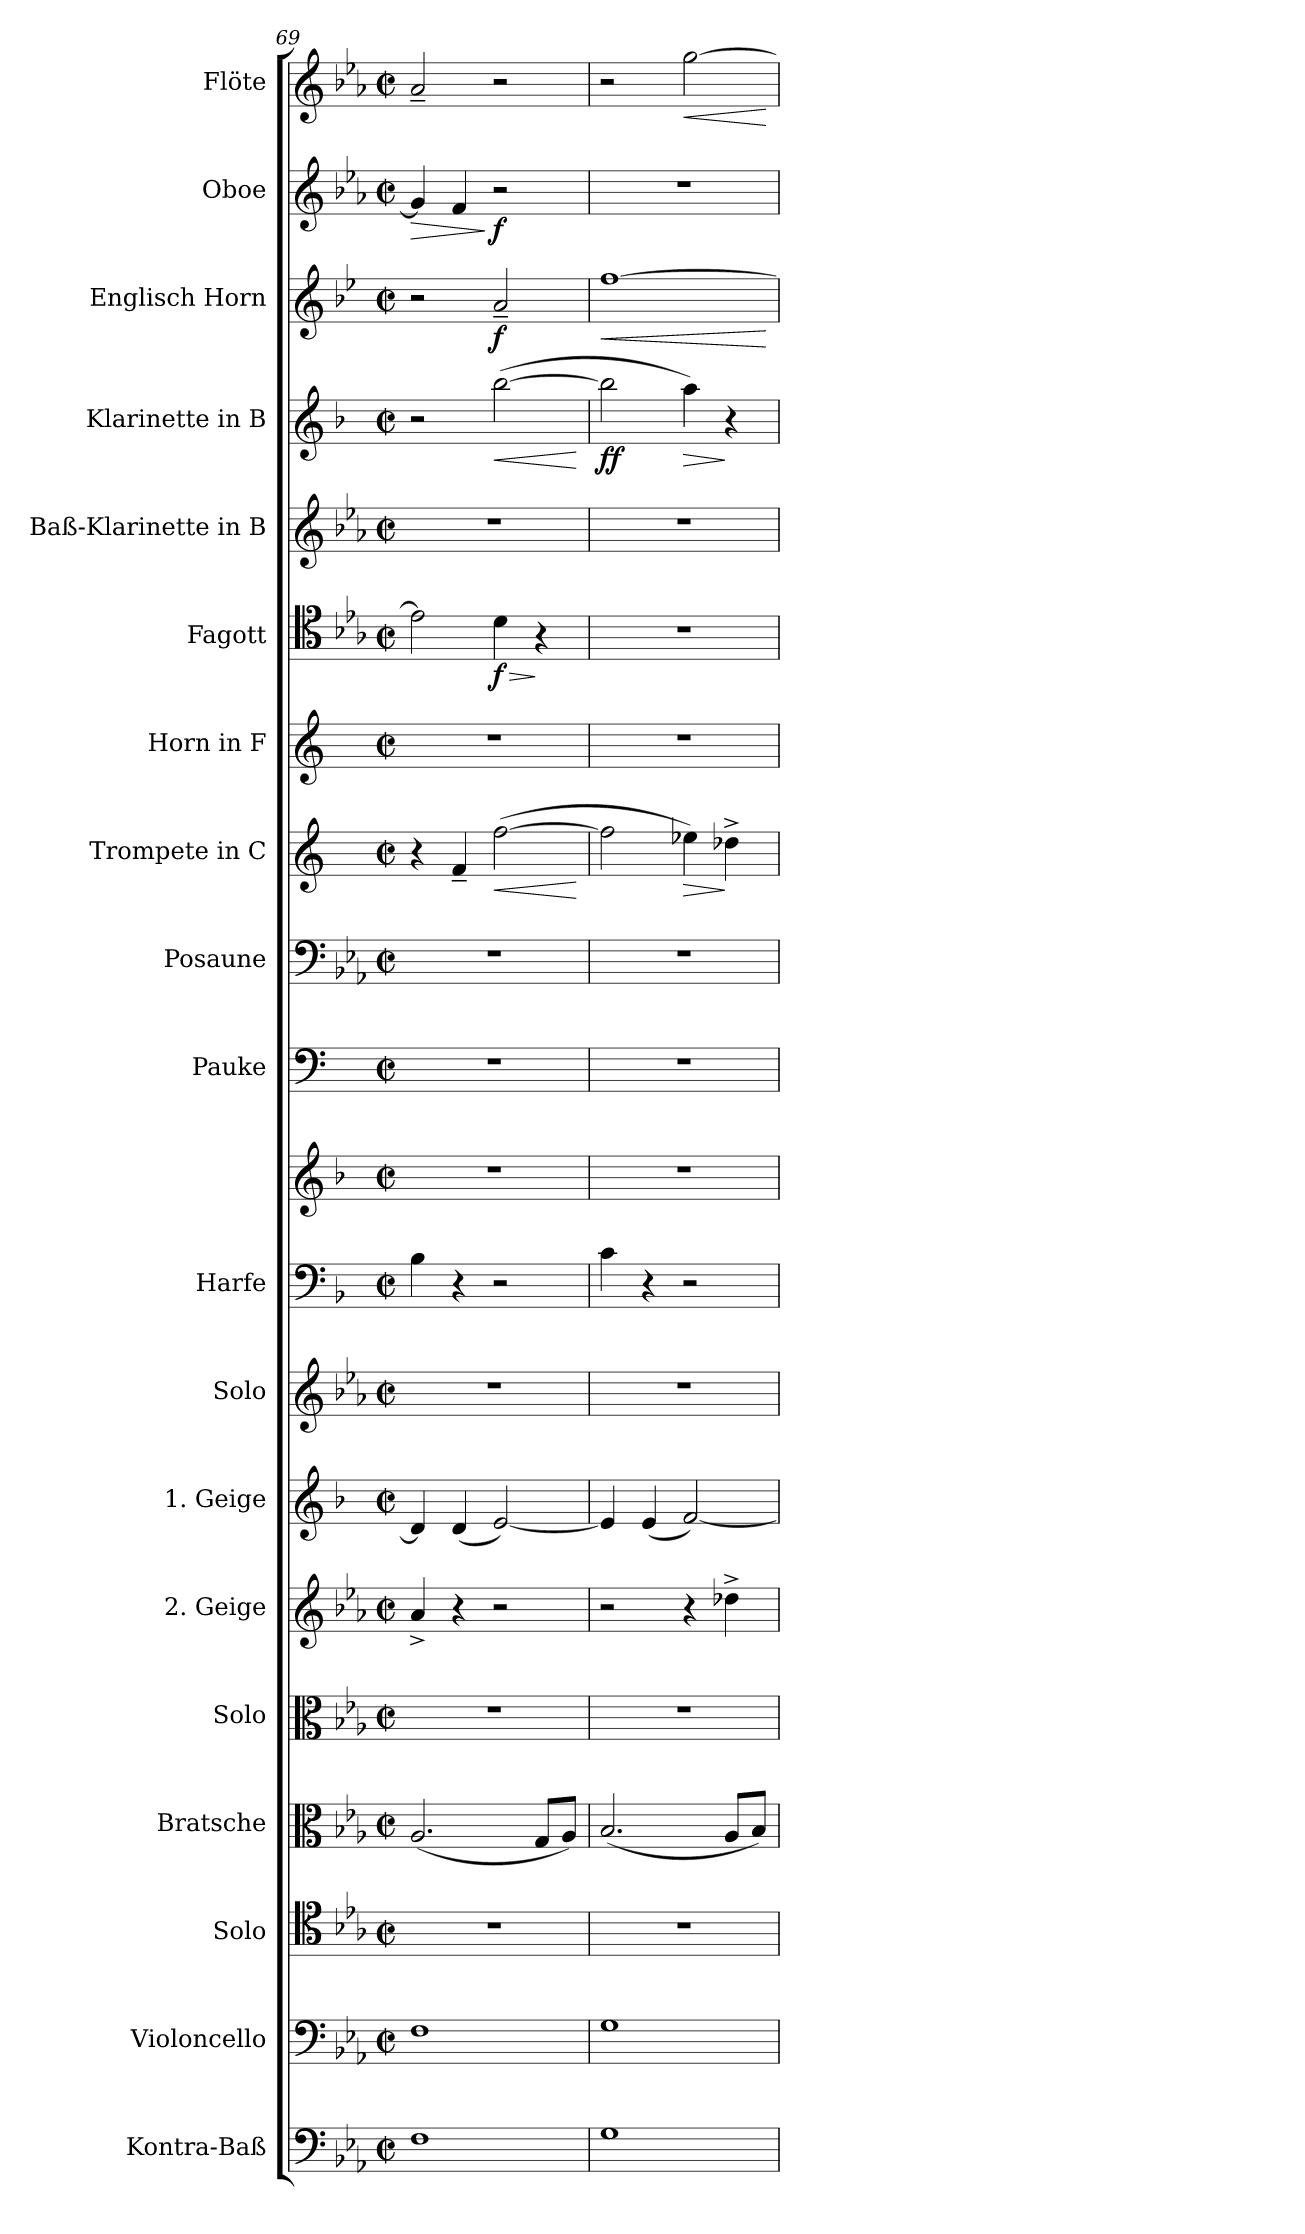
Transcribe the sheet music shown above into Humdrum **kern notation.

**kern	**kern	**kern	**kern	**kern	**kern	**kern	**kern	**kern	**kern	**kern	**kern	**kern	**dynam	**kern	**kern	**dynam	**kern	**kern	**dynam	**kern	**dynam	**kern	**dynam	**kern	**dynam
*part19	*part18	*part17	*part16	*part15	*part14	*part13	*part12	*part11	*part11	*part10	*part9	*part8	*part8	*part7	*part6	*part6	*part5	*part4	*part4	*part3	*part3	*part2	*part2	*part1	*part1
*staff20	*staff19	*staff18	*staff17	*staff16	*staff15	*staff14	*staff13	*staff12	*staff11	*staff10	*staff9	*staff8	*staff8	*staff7	*staff6	*staff6	*staff5	*staff4	*staff4	*staff3	*staff3	*staff2	*staff2	*staff1	*staff1
*I"Kontra-Baß	*I"Violoncello	*I"Solo	*I"Bratsche	*I"Solo	*I"2. Geige	*I"1. Geige	*I"Solo	*I"Harfe	*	*I"Pauke	*I"Posaune	*I"Trompete in C	*	*I"Horn in F	*I"Fagott	*	*I"Baß-Klarinette in B	*I"Klarinette in B	*	*I"Englisch Horn	*	*I"Oboe	*	*I"Flöte	*
*	*I'Vlc.	*I'Solo	*I'Br.	*I'Solo	*I'2. Gg	*I'1. Gg.	*I'Solo	*I'Hrf.	*	*I'Pk.	*I'Pos.	*I'Trp.	*	*I'Hr. F	*I'Fg.	*	*	*I'Kl. B	*	*I'E. H.	*	*I'Ob.	*	*I'Fl.	*
*clefF4	*clefF4	*clefC4	*clefC3	*clefC3	*clefG2	*clefG2	*clefG2	*clefF4	*clefG2	*clefF4	*clefF4	*clefG2	*	*clefG2	*clefC4	*	*clefG2	*clefG2	*	*clefG2	*	*clefG2	*	*clefG2	*
*ITrd7c12	*	*	*	*	*	*ITrd1c2	*	*ITrd1c2	*ITrd1c2	*	*	*	*	*ITrd4c7	*	*	*ITrd8c14	*ITrd1c2	*	*ITrd4c7	*	*	*	*	*
*k[b-e-a-]	*k[b-e-a-]	*k[b-e-a-]	*k[b-e-a-]	*k[b-e-a-]	*k[b-e-a-]	*k[b-e-a-]	*k[b-e-a-]	*k[b-e-a-]	*k[b-e-a-]	*k[]	*k[b-e-a-]	*k[]	*	*k[b-]	*k[b-e-a-]	*	*k[b-e-a-]	*k[b-e-a-]	*	*k[b-e-a-]	*	*k[b-e-a-]	*	*k[b-e-a-]	*
*M2/2	*M2/2	*M2/2	*M2/2	*M2/2	*M2/2	*M2/2	*M2/2	*M2/2	*M2/2	*M2/2	*M2/2	*M2/2	*	*M2/2	*M2/2	*	*M2/2	*M2/2	*	*M2/2	*	*M2/2	*	*M2/2	*
*met(c|)	*met(c|)	*met(c|)	*met(c|)	*met(c|)	*met(c|)	*met(c|)	*met(c|)	*met(c|)	*met(c|)	*met(c|)	*met(c|)	*met(c|)	*	*met(c|)	*met(c|)	*	*met(c|)	*met(c|)	*	*met(c|)	*	*met(c|)	*	*met(c|)	*
=69	=69	=69	=69	=69	=69	=69	=69	=69	=69	=69	=69	=69	=69	=69	=69	=69	=69	=69	=69	=69	=69	=69	=69	=69	=69
!	!	!	!	!	!	!	!	!	!	!	!	!	!	!	!	!LO:DY:b	!	!	!	!	!	!	!LO:HP:b	!	!
!	!	!	!	!	!	!	!	!	!	!	!	!	!	!	!	!LO:DY:n=1:b	!	!	!	!	!	!	!LO:DY:n=1:b	!	!
!	!	!	!	!	!	!	!	!	!	!	!	!	!	!	!	!	!	!	!	!	!	!	!LO:DY:n=2:b	!	!
1FF	1F	1r	(<2.A-/	1r	4a-^/	4c/]	1r	4A-\	1r	1r	1r	4r	.	1r	2e-\]	other-dynamics f	1r	2r	.	2r	.	4g/]	> other-dynamics f	2a-~/	.
!	!	!	!	!	!	!	!	!	!	!	!	!	!LO:DY:b	!	!	!	!	!	!	!	!	!	!	!	!
!	!	!	!	!	!	!	!	!	!	!	!	!	!LO:DY:n=1:b	!	!	!	!	!	!	!	!	!	!	!	!
.	.	.	.	.	4r	(<4c/	.	4r	.	.	.	4f~/	other-dynamics f	.	.	.	.	.	.	.	.	4f/	.	.	.
!	!	!	!	!	!	!	!	!	!	!	!	!	!LO:HP:b	!	!	!LO:HP:b	!	!	!LO:HP:b	!	!	!	!	!	!
!	!	!	!	!	!	!	!	!	!	!	!	!	!	!	!	!LO:DY:n=2:b	!	!	!LO:DY:n=1:b	!	!	!	!	!	!
!	!	!	!	!	!	!	!	!	!	!	!	!	!	!	!	!	!	!	!LO:DY:n=2:b	!	!LO:DY:b	!	!LO:DY:n=3:b	!	!
.	.	.	.	.	2r	[2d/)	.	2r	.	.	.	(>[2ff\	<	.	4d\	> f	.	(>[2aa-\	< other-dynamics f	2d~/	f	2r	] f	2r	.
.	.	.	8G/L	.	.	.	.	.	.	.	.	.	.	.	4r	]	.	.	.	.	.	.	.	.	.
.	.	.	8A-/J)	.	.	.	.	.	.	.	.	.	.	.	.	.	.	.	.	.	.	.	.	.	.
.	.	.	.	.	.	.	.	.	.	.	.	.	[	.	.	.	.	.	[	.	.	.	.	.	.
=70	=70	=70	=70	=70	=70	=70	=70	=70	=70	=70	=70	=70	=70	=70	=70	=70	=70	=70	=70	=70	=70	=70	=70	=70	=70
!	!	!	!	!	!	!	!	!	!	!	!	!	!	!	!	!	!	!	!LO:DY:b	!	!LO:HP:b	!	!	!	!
1GG	1G	1r	(<2.B-/	1r	2r	4d/]	1r	4B-\	1r	1r	1r	2ff\]	.	1r	1r	.	1r	2aa-\]	ff	[1b-	<	1r	.	2r	.
.	.	.	.	.	.	(<4d/	.	4r	.	.	.	.	.	.	.	.	.	.	.	.	.	.	.	.	.
!	!	!	!	!	!	!	!	!	!	!	!	!	!LO:HP:b	!	!	!	!	!	!LO:HP:b	!	!	!	!	!	!LO:HP:b
!	!	!	!	!	!	!	!	!	!	!	!	!	!	!	!	!	!	!	!LO:DY:n=1:b	!	!	!	!	!	!
!	!	!	!	!	!	!	!	!	!	!	!	!	!	!	!	!	!	!	!LO:DY:n=2:b	!	!	!	!	!	!LO:DY:n=1:b
!	!	!	!	!	!	!	!	!	!	!	!	!	!	!	!	!	!	!	!	!	!	!	!	!	!LO:DY:n=2:b
.	.	.	.	.	4r	[2e-/)	.	2r	.	.	.	4ee-X\)	>	.	.	.	.	4gg\)	> other-dynamics f	.	.	.	.	[2gg\	< other-dynamics f
.	.	.	8A-/L	.	4dd-X^\	.	.	.	.	.	.	4dd-X^\	]	.	.	.	.	4r	]	.	.	.	.	.	.
.	.	.	8B-/J)	.	.	.	.	.	.	.	.	.	.	.	.	.	.	.	.	.	.	.	.	.	.
.	.	.	.	.	.	.	.	.	.	.	.	.	.	.	.	.	.	.	.	.	[	.	.	.	[
=	=	=	=	=	=	=	=	=	=	=	=	=	=	=	=	=	=	=	=	=	=	=	=	=	=
*-	*-	*-	*-	*-	*-	*-	*-	*-	*-	*-	*-	*-	*-	*-	*-	*-	*-	*-	*-	*-	*-	*-	*-	*-	*-
